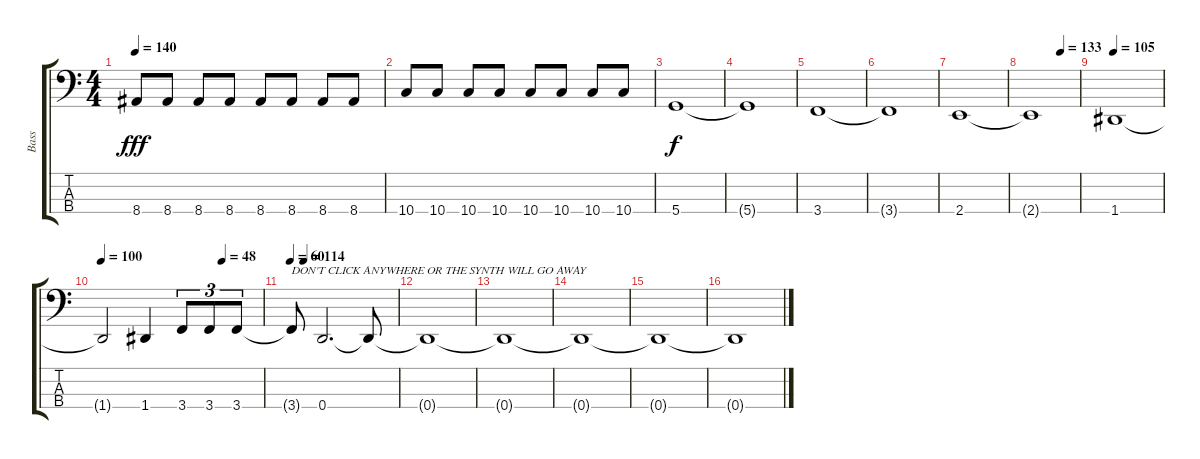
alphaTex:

\track ("Bass" "Bass") {instrument electricbassfinger}
\staff {score tabs}
\tuning (G2 D2 A1 D1) {hide}
\ts (4 4)
\tempo 140
\clef f4
\ks c
8.4.8{dy fff} 8.4.8 8.4.8 8.4.8 8.4.8 8.4.8 8.4.8 8.4.8 |
10.4.8 10.4.8 10.4.8 10.4.8 10.4.8 10.4.8 10.4.8 10.4.8 |
5.4.1{dy f} |
5.4{t}.1 |
3.4.1 |
3.4{t}.1 |
2.4.1 |
\tempo (133 0.625)
2.4{t}.1 |
\tempo 105
1.4.1 |
\tempo 100
\tempo (48 0.75)
1.4{t}.2 1.4.4 3.4.8{tu (3 2)} 3.4.8{tu (3 2)} 3.4.8{tu (3 2)} |
\tempo 60
\tempo (114 0.125)
3.4{t}.8{txt "DON'T CLICK ANYWHERE OR THE SYNTH WILL GO AWAY"} 0.4.2{d volume 0} 0.4{t}.8 |
0.4{t}.1 |
0.4{t}.1 |
0.4{t}.1 |
0.4{t}.1 |
0.4{t}.1
